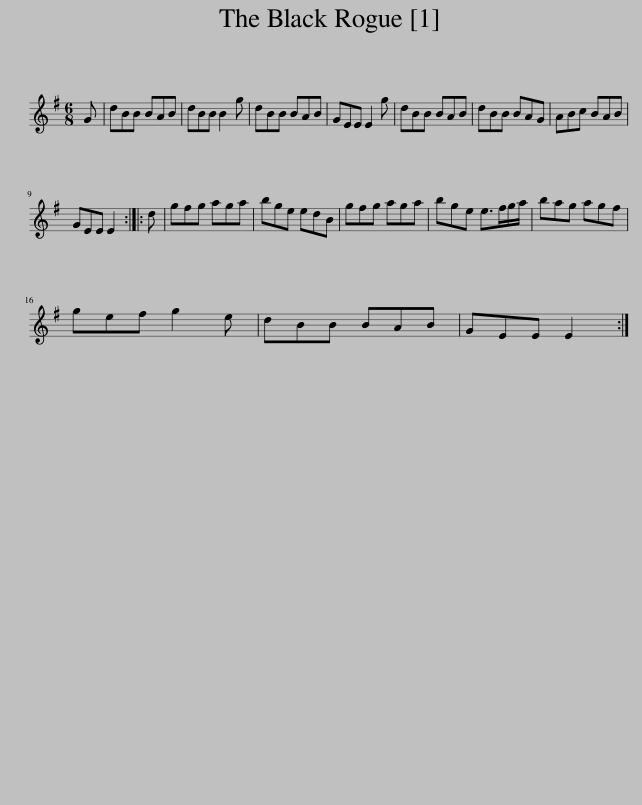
X:1
L:1/8
M:6/8
I:linebreak $
K:G
V:1 treble
V:1
 G | dBB BAB | dBB B2 g | dBB BAB | GEE E2 g | %5
 dBB BAB | dBB BAG | ABc BAB |$ GEE E2 :: d | %10
 gfg aga | bge edB | gfg aga | bge e>fg/a/ | bag agf |$ %15
 gef g2 e | dBB BAB | GEE E2 :| %18
